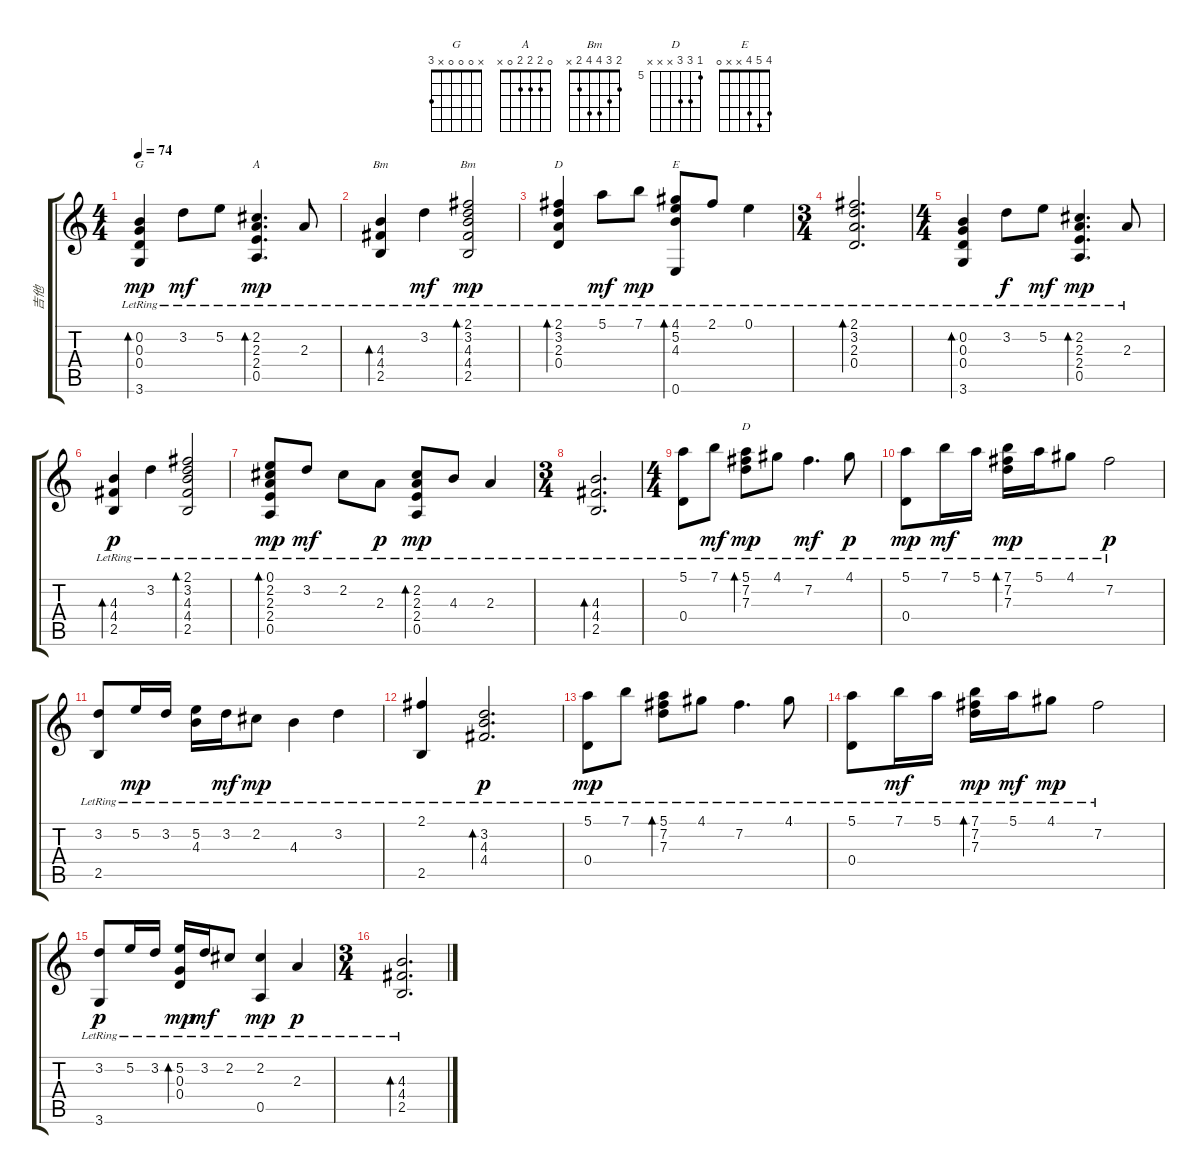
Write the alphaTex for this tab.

\track ("吉他" "吉他") {instrument acousticguitarnylon}
\staff {score tabs}
\tuning (E4 B3 G3 D3 A2 E2) {hide}
\chord ("G" x 0 0 0 x 3)
\chord ("A" 0 2 2 2 0 x)
\chord ("Bm" x 3 4 4 2 x)
\chord ("Bm" 2 3 4 4 2 x)
\chord ("D" 2 3 2 0 x x)
\chord ("E" 4 5 4 x x 0)
\chord ("D" 5 7 7 x x x) {firstfret 5}
\ts (4 4)
\tempo 74
\clef g2
\ks c
(0.2{lr} 0.3{lr} 0.4{lr} 3.6{lr}).4{bd 240 ch "G" dy mp instrument acousticguitarnylon} 3.2{lr}.8{dy mf} 5.2{lr}.8 (2.2{lr} 2.3{lr} 2.4{lr} 0.5{lr}).4{d bd 240 ch "A" dy mp} 2.3{lr}.8 |
(4.3{lr} 4.4{lr} 2.5{lr}).4{bd 240 ch "Bm"} 3.2{lr}.4{dy mf} (2.1{lr} 3.2{lr} 4.3{lr} 4.4{lr} 2.5{lr}).2{bd 240 ch "Bm" dy mp} |
(2.1{lr} 3.2{lr} 2.3{lr} 0.4{lr}).4{bd 240 ch "D"} 5.1{lr}.8{dy mf} 7.1{lr}.8{dy mp} (4.1{lr} 5.2{lr} 4.3{lr} 0.6{lr}).8{bd 240 ch "E"} 2.1{lr}.8 0.1{lr}.4 |
\ts (3 4)
(2.1{lr} 3.2{lr} 2.3{lr} 0.4{lr}).2{d bd 240} |
\ts (4 4)
(0.2{lr} 0.3{lr} 0.4{lr} 3.6{lr}).4{bd 240} 3.2{lr}.8{dy f} 5.2{lr}.8{dy mf} (2.2{lr} 2.3{lr} 2.4{lr} 0.5{lr}).4{d bd 240 dy mp} 2.3{lr}.8 |
(4.3{lr} 4.4{lr} 2.5{lr}).4{bd 240 dy p} 3.2{lr}.4 (2.1{lr} 3.2{lr} 4.3{lr} 4.4{lr} 2.5{lr}).2{bd 240} |
(0.1{lr} 2.2{lr} 2.3{lr} 2.4{lr} 0.5{lr}).8{bd 240 dy mp} 3.2{lr}.8{dy mf} 2.2{lr}.8 2.3{lr}.8{dy p} (2.2{lr} 2.3{lr} 2.4{lr} 0.5{lr}).8{bd 240 dy mp} 4.3{lr}.8 2.3{lr}.4 |
\ts (3 4)
(4.3{lr} 4.4{lr} 2.5{lr}).2{d bd 240} |
\ts (4 4)
(5.1{lr} 0.4{lr}).8 7.1{lr}.8{dy mf} (5.1{lr} 7.2{lr} 7.3{lr}).8{bd 240 ch "D" dy mp} 4.1{lr}.8 7.2{lr}.4{d dy mf} 4.1{lr}.8{dy p} |
(5.1{lr} 0.4{lr}).8{dy mp} 7.1{lr}.16{dy mf} 5.1{lr}.16 (7.1{lr} 7.2{lr} 7.3{lr}).16{bd 240 dy mp} 5.1{lr}.16 4.1{lr}.8 7.2{lr}.2{dy p} |
(3.2{lr} 2.5{lr}).8 5.2{lr}.16{dy mp} 3.2{lr}.16 (5.2{lr} 4.3{lr}).16 3.2{lr}.16{dy mf} 2.2{lr}.8{dy mp} 4.3{lr}.4 3.2{lr}.4 |
(2.1{lr} 2.5{lr}).4 (3.2{lr} 4.3{lr} 4.4{lr}).2{d bd 240 dy p} |
(5.1{lr} 0.4{lr}).8{dy mp} 7.1{lr}.8 (5.1{lr} 7.2{lr} 7.3{lr}).8{bd 240} 4.1{lr}.8 7.2{lr}.4{d} 4.1{lr}.8 |
(5.1{lr} 0.4{lr}).8 7.1{lr}.16{dy mf} 5.1{lr}.16 (7.1{lr} 7.2{lr} 7.3{lr}).16{bd 240 dy mp} 5.1{lr}.16{dy mf} 4.1{lr}.8{dy mp} 7.2{lr}.2 |
(3.2{lr} 3.6{lr}).8{dy p} 5.2{lr}.16 3.2{lr}.16 (5.2{lr} 0.3{lr} 0.4{lr}).16{bd 240 dy mp} 3.2{lr}.16{dy mf} 2.2{lr}.8 (2.2{lr} 0.5{lr}).4{dy mp} 2.3{lr}.4{dy p} |
\ts (3 4)
(4.3{lr} 4.4{lr} 2.5{lr}).2{d bd 240}
